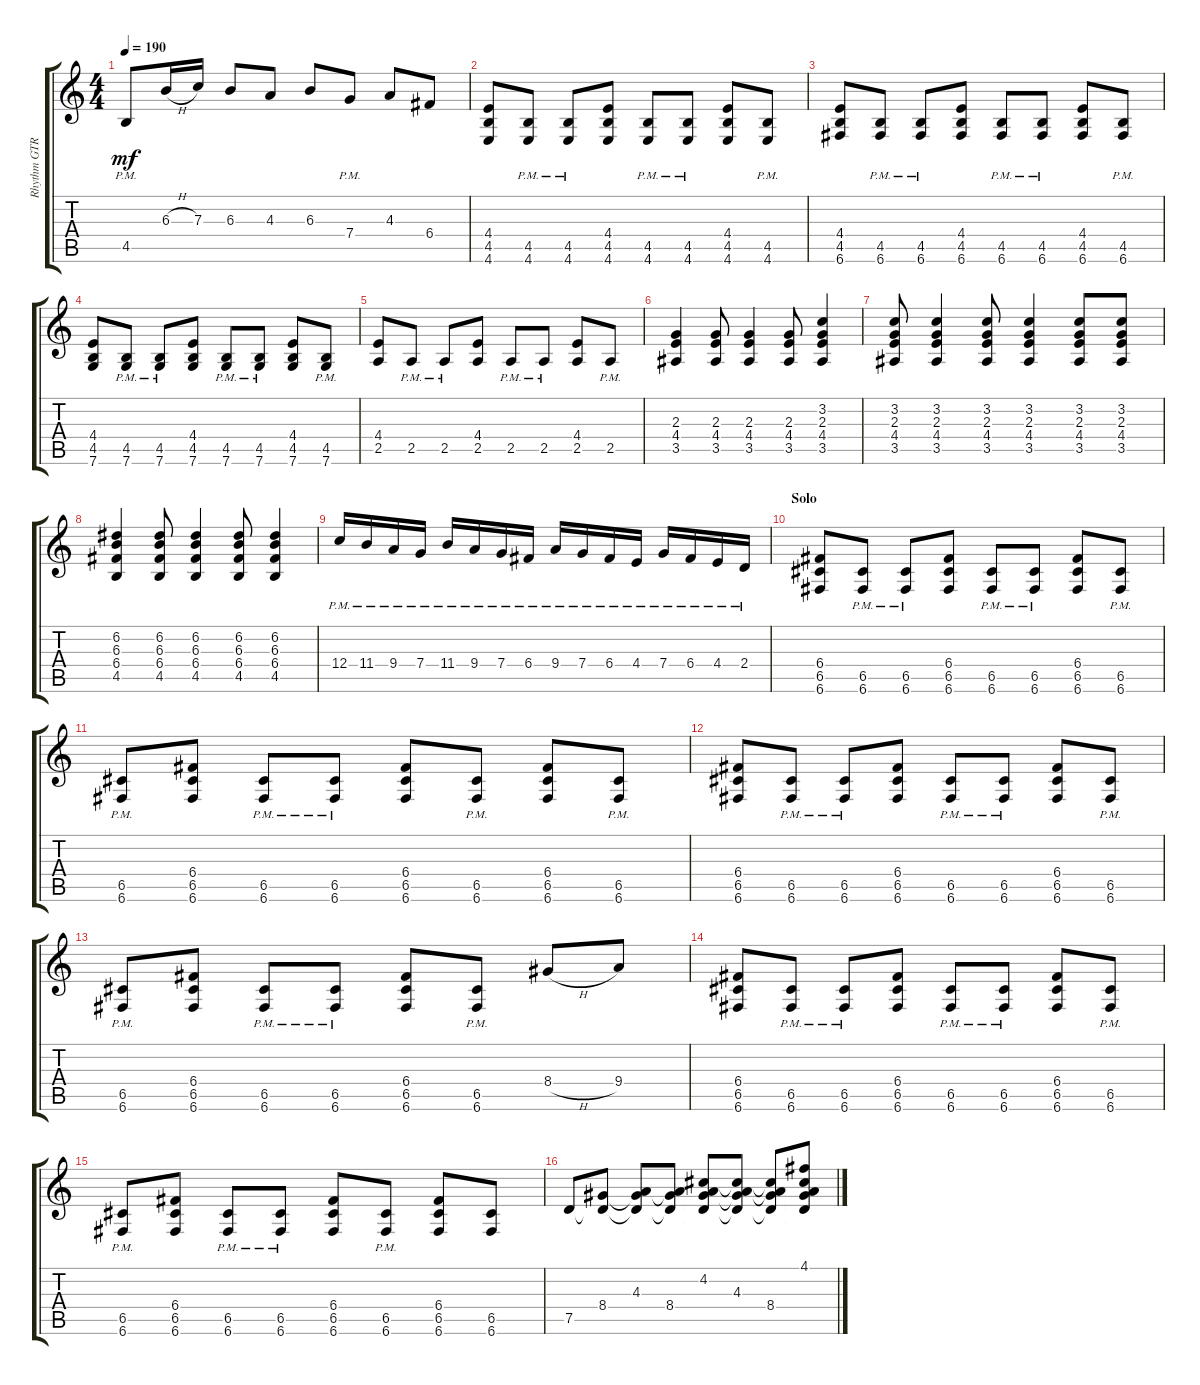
\track ("Rhythm GTR 2" "Rhythm GTR") {instrument distortionguitar}
\staff {score tabs}
\tuning (D4 A3 F3 C3 G2 C2) {hide}
\ts (4 4)
\tempo 190
\clef g2
\ks aminor
4.5{pm}.8{dy mf} 6.3{h}.16 7.3.16 6.3.8 4.3.8 6.3.8 7.4{pm}.8 4.3.8 6.4.8 |
(4.4 4.5 4.6).8 (4.5{pm} 4.6{pm}).8 (4.5{pm} 4.6{pm}).8 (4.4 4.5 4.6).8 (4.5{pm} 4.6{pm}).8 (4.5{pm} 4.6{pm}).8 (4.4 4.5 4.6).8 (4.5{pm} 4.6{pm}).8 |
(4.4 4.5 6.6).8 (4.5{pm} 6.6{pm}).8 (4.5{pm} 6.6{pm}).8 (4.4 4.5 6.6).8 (4.5{pm} 6.6{pm}).8 (4.5{pm} 6.6{pm}).8 (4.4 4.5 6.6).8 (4.5{pm} 6.6{pm}).8 |
(4.4 4.5 7.6).8 (4.5{pm} 7.6{pm}).8 (4.5{pm} 7.6{pm}).8 (4.4 4.5 7.6).8 (4.5{pm} 7.6{pm}).8 (4.5{pm} 7.6{pm}).8 (4.4 4.5 7.6).8 (4.5{pm} 7.6{pm}).8 |
(4.4 2.5).8 2.5{pm}.8 2.5{pm}.8 (4.4 2.5).8 2.5{pm}.8 2.5{pm}.8 (4.4 2.5).8 2.5{pm}.8 |
(2.3 4.4 3.5).4 (2.3 4.4 3.5).8 (2.3 4.4 3.5).4 (2.3 4.4 3.5).8 (3.2 2.3 4.4 3.5).4 |
(3.2 2.3 4.4 3.5).8 (3.2 2.3 4.4 3.5).4 (3.2 2.3 4.4 3.5).8 (3.2 2.3 4.4 3.5).4 (3.2 2.3 4.4 3.5).8 (3.2 2.3 4.4 3.5).8 |
(6.2 6.3 6.4 4.5).4 (6.2 6.3 6.4 4.5).8 (6.2 6.3 6.4 4.5).4 (6.2 6.3 6.4 4.5).8 (6.2 6.3 6.4 4.5).4 |
12.4{pm}.16 11.4{pm}.16 9.4{pm}.16 7.4{pm}.16 11.4{pm}.16 9.4{pm}.16 7.4{pm}.16 6.4{pm}.16 9.4{pm}.16 7.4{pm}.16 6.4{pm}.16 4.4{pm}.16 7.4{pm}.16 6.4{pm}.16 4.4{pm}.16 2.4{pm}.16 |
\section ("" "Solo")
(6.4 6.5 6.6).8 (6.5{pm} 6.6{pm}).8 (6.5{pm} 6.6{pm}).8 (6.4 6.5 6.6).8 (6.5{pm} 6.6{pm}).8 (6.5{pm} 6.6{pm}).8 (6.4 6.5 6.6).8 (6.5{pm} 6.6{pm}).8 |
(6.5{pm} 6.6{pm}).8 (6.4 6.5 6.6).8 (6.5{pm} 6.6{pm}).8 (6.5{pm} 6.6{pm}).8 (6.4 6.5 6.6).8 (6.5{pm} 6.6{pm}).8 (6.4 6.5 6.6).8 (6.5{pm} 6.6{pm}).8 |
(6.4 6.5 6.6).8 (6.5{pm} 6.6{pm}).8 (6.5{pm} 6.6{pm}).8 (6.4 6.5 6.6).8 (6.5{pm} 6.6{pm}).8 (6.5{pm} 6.6{pm}).8 (6.4 6.5 6.6).8 (6.5{pm} 6.6{pm}).8 |
(6.5{pm} 6.6{pm}).8 (6.4 6.5 6.6).8 (6.5{pm} 6.6{pm}).8 (6.5{pm} 6.6{pm}).8 (6.4 6.5 6.6).8 (6.5{pm} 6.6{pm}).8 8.4{h}.8 9.4.8 |
(6.4 6.5 6.6).8 (6.5{pm} 6.6{pm}).8 (6.5{pm} 6.6{pm}).8 (6.4 6.5 6.6).8 (6.5{pm} 6.6{pm}).8 (6.5{pm} 6.6{pm}).8 (6.4 6.5 6.6).8 (6.5{pm} 6.6{pm}).8 |
(6.5{pm} 6.6{pm}).8 (6.4 6.5 6.6).8 (6.5{pm} 6.6{pm}).8 (6.5{pm} 6.6{pm}).8 (6.4 6.5 6.6).8 (6.5{pm} 6.6{pm}).8 (6.4 6.5 6.6).8 (6.5 6.6).8 |
7.5.8 (8.4 7.5{t}).8 (4.3 8.4{t} 7.5{t}).8 (4.3{t} 8.4 7.5{t}).8 (4.2 4.3{t} 8.4{t} 7.5{t}).8 (4.2{t} 4.3 8.4{t} 7.5{t}).8 (4.2{t} 4.3{t} 8.4 7.5{t}).8 (4.1 4.2{t} 4.3{t} 8.4{t} 7.5{t}).8
